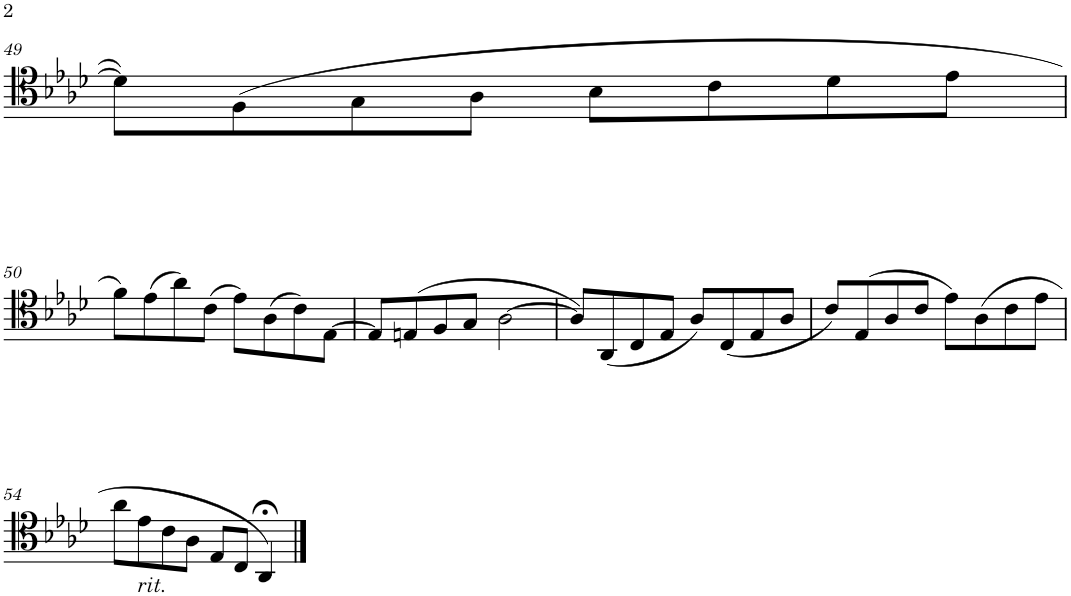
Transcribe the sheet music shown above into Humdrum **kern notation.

**kern
*part1
*staff1
*I"Trombone
*I'Tbn.
!!LO:PB:g=z
*clefC4
*k[b-e-a-d-]
*M4/4
*met(c)
=49
8d-\L]
(8F\
8G\
8A-\J
8B-\L
8c\
8d-\
8e-\J
!!LO:LB:g=z
=50
8f\L)
(8e-\
8a-\)
(8c\J
8e-\L)
(8A-\
8c\)
[8E-\J
=51
8E-/L]
(8En/
8F/
8G/J
[2A-\
=52
8A-/L])
(8AA-/
8C/
8E-/J
8A-/L)
(8C/
8E-/
8A-/J
=53
8c/L)
(8E-/
8A-/
8c/J
8e-\L)
(8A-\
8c\
8e-\J
!!LO:LB:g=z
=54
8a-\L
!LO:TX:b:i:t=rit.
8e-\
8c\
8A-\J
8E-/L
8C/J
4AA-;</)
==
*-
